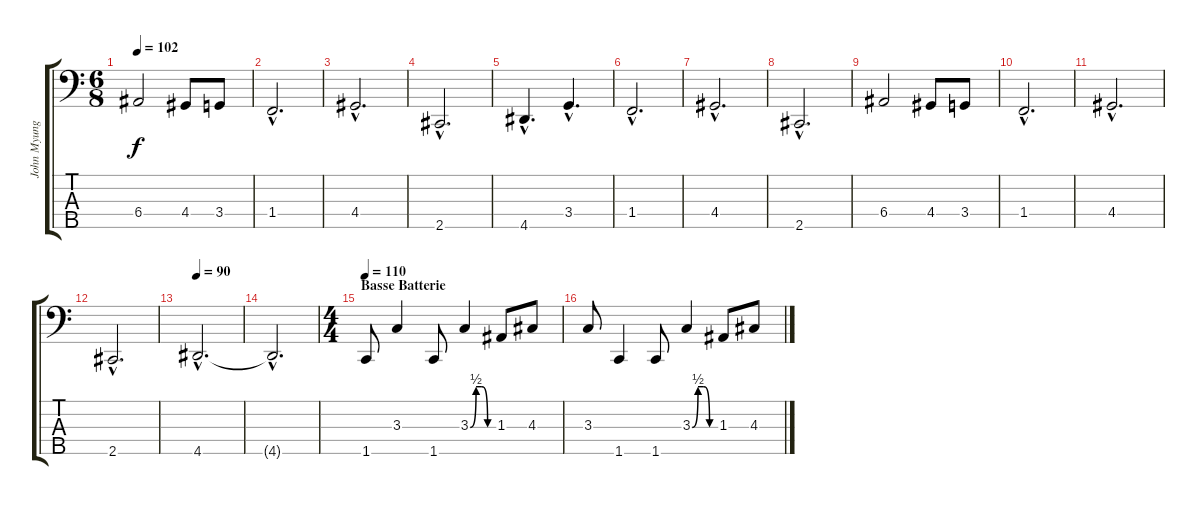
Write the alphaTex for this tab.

\track ("John Myung" "John Myung") {instrument electricbassfinger}
\staff {score tabs}
\tuning (G2 D2 A1 E1 B0) {hide}
\ts (6 8)
\tempo 102
\clef f4
\ks c
6.4.2{dy f} 4.4.8 3.4.8 |
1.4{hac}.2{d} |
4.4{hac}.2{d} |
2.5{hac}.2{d} |
4.5{hac}.4{d} 3.4{hac}.4{d} |
1.4{hac}.2{d} |
4.4{hac}.2{d} |
2.5{hac}.2{d} |
6.4.2 4.4.8 3.4.8 |
1.4{hac}.2{d} |
4.4{hac}.2{d} |
2.5{hac}.2{d} |
\tempo 90
4.5{hac}.2{d} |
4.5{hac t}.2{d} |
\ts (4 4)
\section ("" "Basse Batterie")
\tempo 110
1.5.8 3.3.4 1.5.8 3.3{be (custom 0 0 15 2 30 2 45 0 60 0)}.4 1.3.8 4.3.8 |
3.3.8 1.5.4 1.5.8 3.3{be (custom 0 0 15 2 30 2 45 0 60 0)}.4 1.3.8 4.3.8
